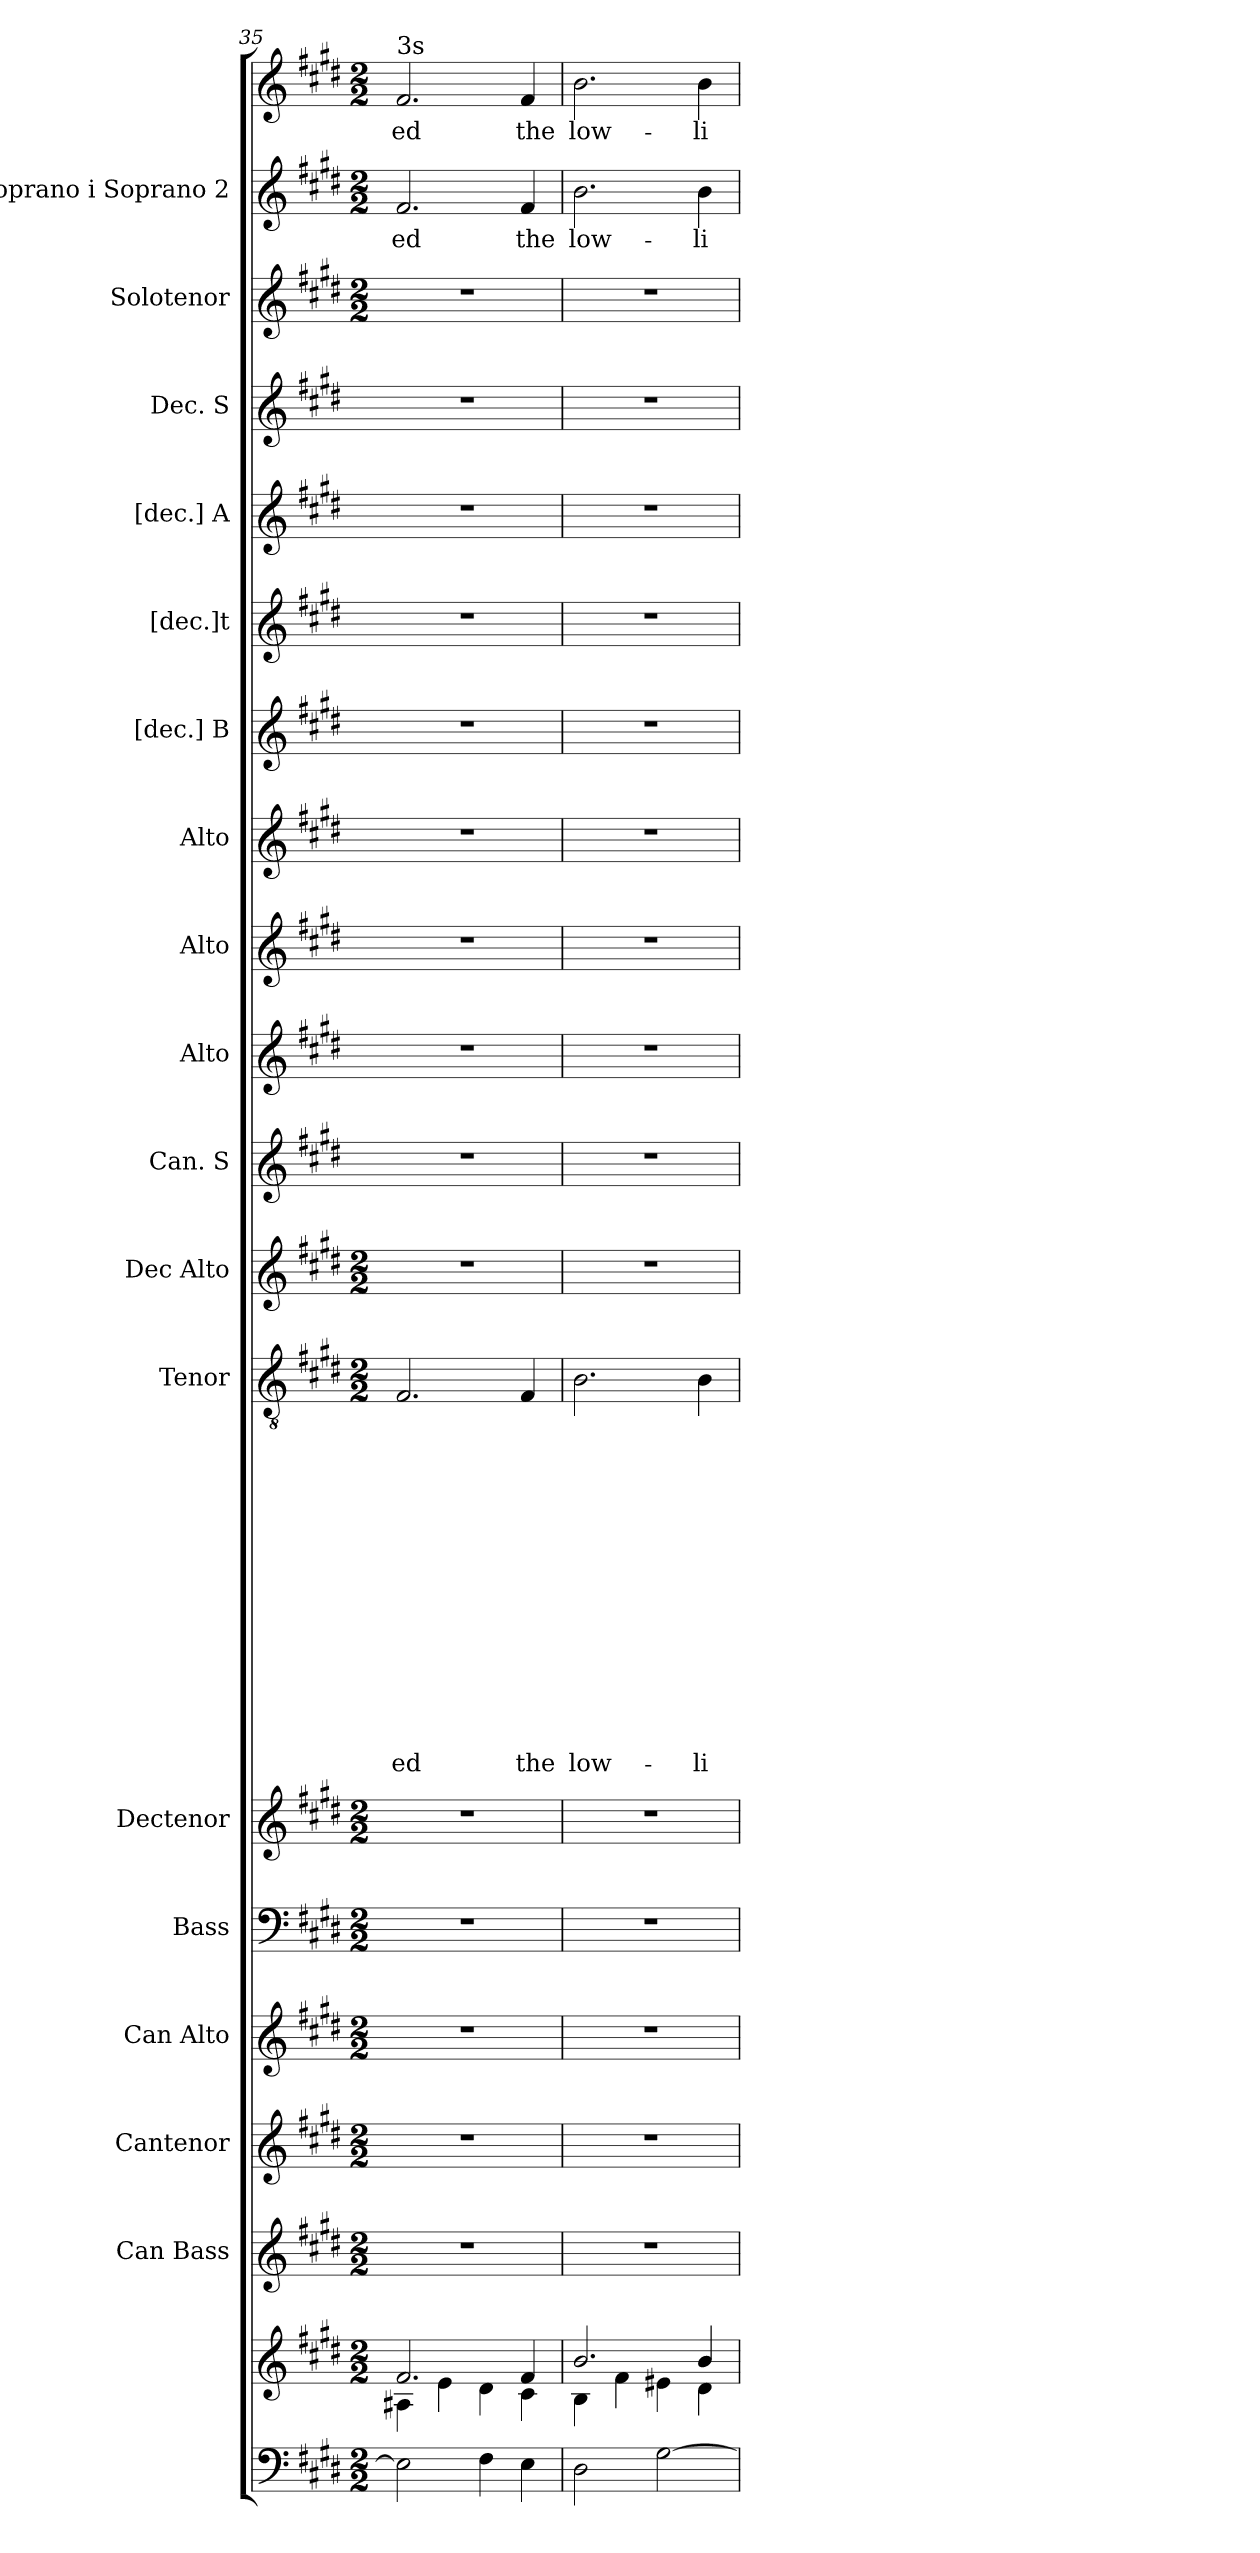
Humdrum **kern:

**kern	**kern	**kern	**kern	**kern	**kern	**kern	**kern	**text	**text	**text	**text	**text	**text	**text	**text	**text	**text	**text	**text	**text	**text	**text	**kern	**kern	**kern	**kern	**kern	**kern	**kern	**kern	**kern	**kern	**kern	**text	**kern	**text
*part19	*part18	*part17	*part16	*part15	*part14	*part13	*part12	*part12	*part12	*part12	*part12	*part12	*part12	*part12	*part12	*part12	*part12	*part12	*part12	*part12	*part12	*part12	*part11	*part10	*part9	*part8	*part7	*part6	*part5	*part4	*part3	*part2	*part1	*part1	*part1	*part1
*staff20	*staff19	*staff18	*staff17	*staff16	*staff15	*staff14	*staff13	*staff13	*staff13	*staff13	*staff13	*staff13	*staff13	*staff13	*staff13	*staff13	*staff13	*staff13	*staff13	*staff13	*staff13	*staff13	*staff12	*staff11	*staff10	*staff9	*staff8	*staff7	*staff6	*staff5	*staff4	*staff3	*staff2	*staff2	*staff1	*staff1
*	*	*I"Can Bass	*I"Cantenor	*I"Can Alto	*I"Bass	*I"Dectenor	*I"Tenor	*	*	*	*	*	*	*	*	*	*	*	*	*	*	*	*I"Dec Alto	*I"Can. S	*I"Alto	*I"Alto	*I"Alto	*I"[dec.] B	*I"[dec.]t	*I"[dec.] A	*I"Dec. S	*I"Solotenor	*I"Soprano i Soprano 2	*	*	*
*	*	*	*	*I'Can Alto	*I'Bass	*I'Dectenor	*	*	*	*	*	*	*	*	*	*	*	*	*	*	*	*	*I'Dec Alto	*	*	*	*	*	*	*	*	*	*I'Si	*	*	*
!!LO:LB:g=z
*clefF4	*clefG2	*clefG2	*clefG2	*clefG2	*clefF4	*clefG2	*clefGv2	*	*	*	*	*	*	*	*	*	*	*	*	*	*	*	*clefG2	*clefG2	*clefG2	*clefG2	*clefG2	*clefG2	*clefG2	*clefG2	*clefG2	*clefG2	*clefG2	*	*clefG2	*
*k[f#c#g#d#]	*k[f#c#g#d#]	*k[f#c#g#d#]	*k[f#c#g#d#]	*k[f#c#g#d#]	*k[f#c#g#d#]	*k[f#c#g#d#]	*k[f#c#g#d#]	*	*	*	*	*	*	*	*	*	*	*	*	*	*	*	*k[f#c#g#d#]	*k[f#c#g#d#]	*k[f#c#g#d#]	*k[f#c#g#d#]	*k[f#c#g#d#]	*k[f#c#g#d#]	*k[f#c#g#d#]	*k[f#c#g#d#]	*k[f#c#g#d#]	*k[f#c#g#d#]	*k[f#c#g#d#]	*	*k[f#c#g#d#]	*
*E:	*E:	*E:	*E:	*E:	*E:	*E:	*E:	*	*	*	*	*	*	*	*	*	*	*	*	*	*	*	*E:	*E:	*E:	*E:	*E:	*E:	*E:	*E:	*E:	*E:	*E:	*	*E:	*
*M2/2	*M2/2	*M2/2	*M2/2	*M2/2	*M2/2	*M2/2	*M2/2	*	*	*	*	*	*	*	*	*	*	*	*	*	*	*	*M2/2	*	*	*	*	*	*	*	*	*M2/2	*M2/2	*	*M2/2	*
=35	=35	=35	=35	=35	=35	=35	=35	=35	=35	=35	=35	=35	=35	=35	=35	=35	=35	=35	=35	=35	=35	=35	=35	=35	=35	=35	=35	=35	=35	=35	=35	=35	=35	=35	=35	=35
*	*^	*	*	*	*	*	*	*	*	*	*	*	*	*	*	*	*	*	*	*	*	*	*	*	*	*	*	*	*	*	*	*	*	*	*	*
!	!	!	!	!	!	!	!	!	!	!	!	!	!	!	!	!	!	!	!	!	!	!	!	!	!	!	!	!	!	!	!	!	!	!	!	!LO:TX:a:t=3s	!
!	!	!	!	!	!	!	!	!	!	!	!	!	!	!	!	!	!	!	!	!	!	!	!LO:LY:b	!	!	!	!	!	!	!	!	!	!	!	!LO:LY:b	!	!LO:LY:b
2E\]	2.f#/	4A#X\	1r	1r	1r	1r	1r	2.F#/	.	.	.	.	.	.	.	.	.	.	.	.	.	.	-ed	1r	1r	1r	1r	1r	1r	1r	1r	1r	1r	2.f#/	ed	2.f#/	-ed
.	.	4e\	.	.	.	.	.	.	.	.	.	.	.	.	.	.	.	.	.	.	.	.	.	.	.	.	.	.	.	.	.	.	.	.	.	.	.
4F#\	.	4d#\	.	.	.	.	.	.	.	.	.	.	.	.	.	.	.	.	.	.	.	.	.	.	.	.	.	.	.	.	.	.	.	.	.	.	.
!	!	!	!	!	!	!	!	!	!	!	!	!	!	!	!	!	!	!	!	!	!	!	!LO:LY:b	!	!	!	!	!	!	!	!	!	!	!	!LO:LY:b	!	!LO:LY:b
4E\	4f#/	4c#\	.	.	.	.	.	4F#/	.	.	.	.	.	.	.	.	.	.	.	.	.	.	the	.	.	.	.	.	.	.	.	.	.	4f#/	the	4f#/	the
=36	=36	=36	=36	=36	=36	=36	=36	=36	=36	=36	=36	=36	=36	=36	=36	=36	=36	=36	=36	=36	=36	=36	=36	=36	=36	=36	=36	=36	=36	=36	=36	=36	=36	=36	=36	=36	=36
!	!	!	!	!	!	!	!	!	!	!	!	!	!	!	!	!	!	!	!	!	!	!	!LO:LY:b	!	!	!	!	!	!	!	!	!	!	!	!LO:LY:b	!	!LO:LY:b
2D#\	2.b/	4B\	1r	1r	1r	1r	1r	2.B\	.	.	.	.	.	.	.	.	.	.	.	.	.	.	low-	1r	1r	1r	1r	1r	1r	1r	1r	1r	1r	2.b\	-low-	2.b\	low-
.	.	4f#\	.	.	.	.	.	.	.	.	.	.	.	.	.	.	.	.	.	.	.	.	.	.	.	.	.	.	.	.	.	.	.	.	.	.	.
[>2G#\	.	4e#X\	.	.	.	.	.	.	.	.	.	.	.	.	.	.	.	.	.	.	.	.	.	.	.	.	.	.	.	.	.	.	.	.	.	.	.
!	!	!	!	!	!	!	!	!	!	!	!	!	!	!	!	!	!	!	!	!	!	!	!LO:LY:b	!	!	!	!	!	!	!	!	!	!	!	!LO:LY:b	!	!LO:LY:b
.	4b/	4d#\	.	.	.	.	.	4B\	.	.	.	.	.	.	.	.	.	.	.	.	.	.	-li-	.	.	.	.	.	.	.	.	.	.	4b\	-li-	4b\	-li-
*	*v	*v	*	*	*	*	*	*	*	*	*	*	*	*	*	*	*	*	*	*	*	*	*	*	*	*	*	*	*	*	*	*	*	*	*	*	*
=	=	=	=	=	=	=	=	=	=	=	=	=	=	=	=	=	=	=	=	=	=	=	=	=	=	=	=	=	=	=	=	=	=	=	=	=
*-	*-	*-	*-	*-	*-	*-	*-	*-	*-	*-	*-	*-	*-	*-	*-	*-	*-	*-	*-	*-	*-	*-	*-	*-	*-	*-	*-	*-	*-	*-	*-	*-	*-	*-	*-	*-
